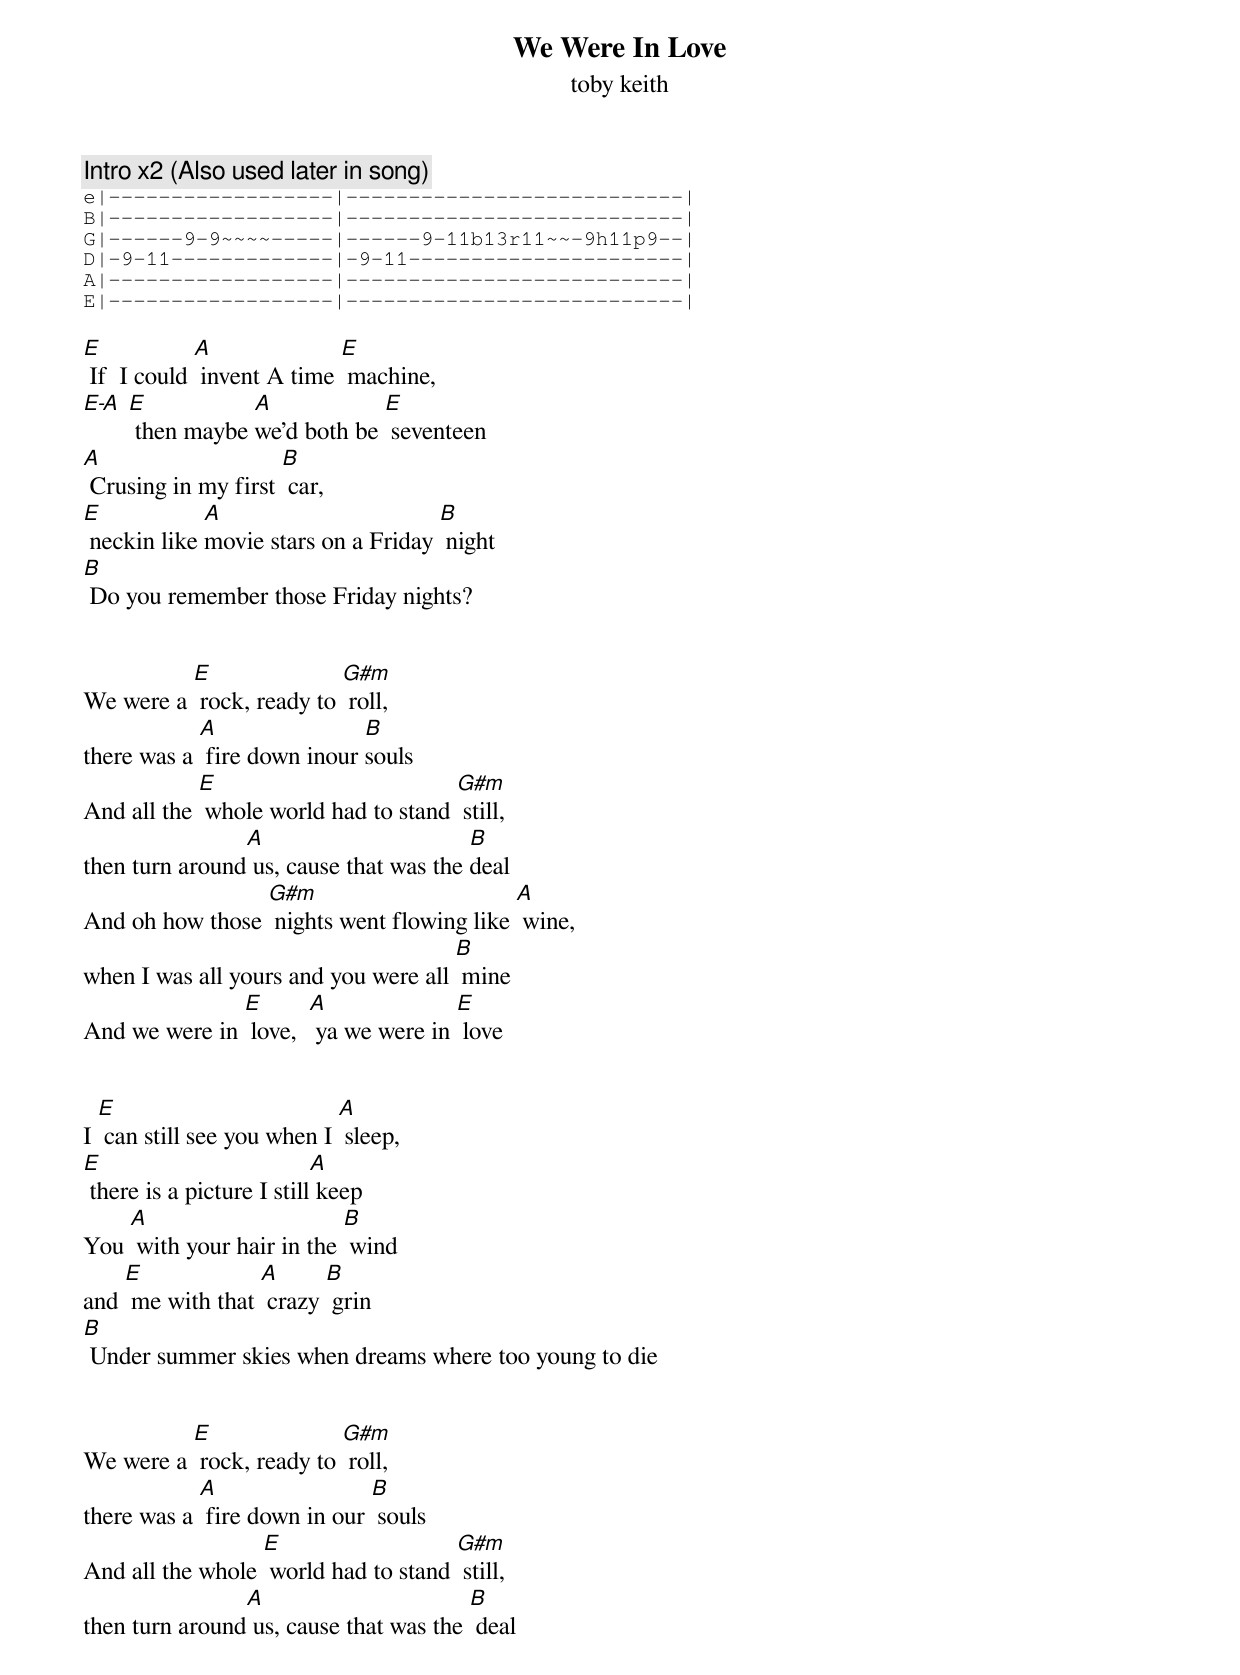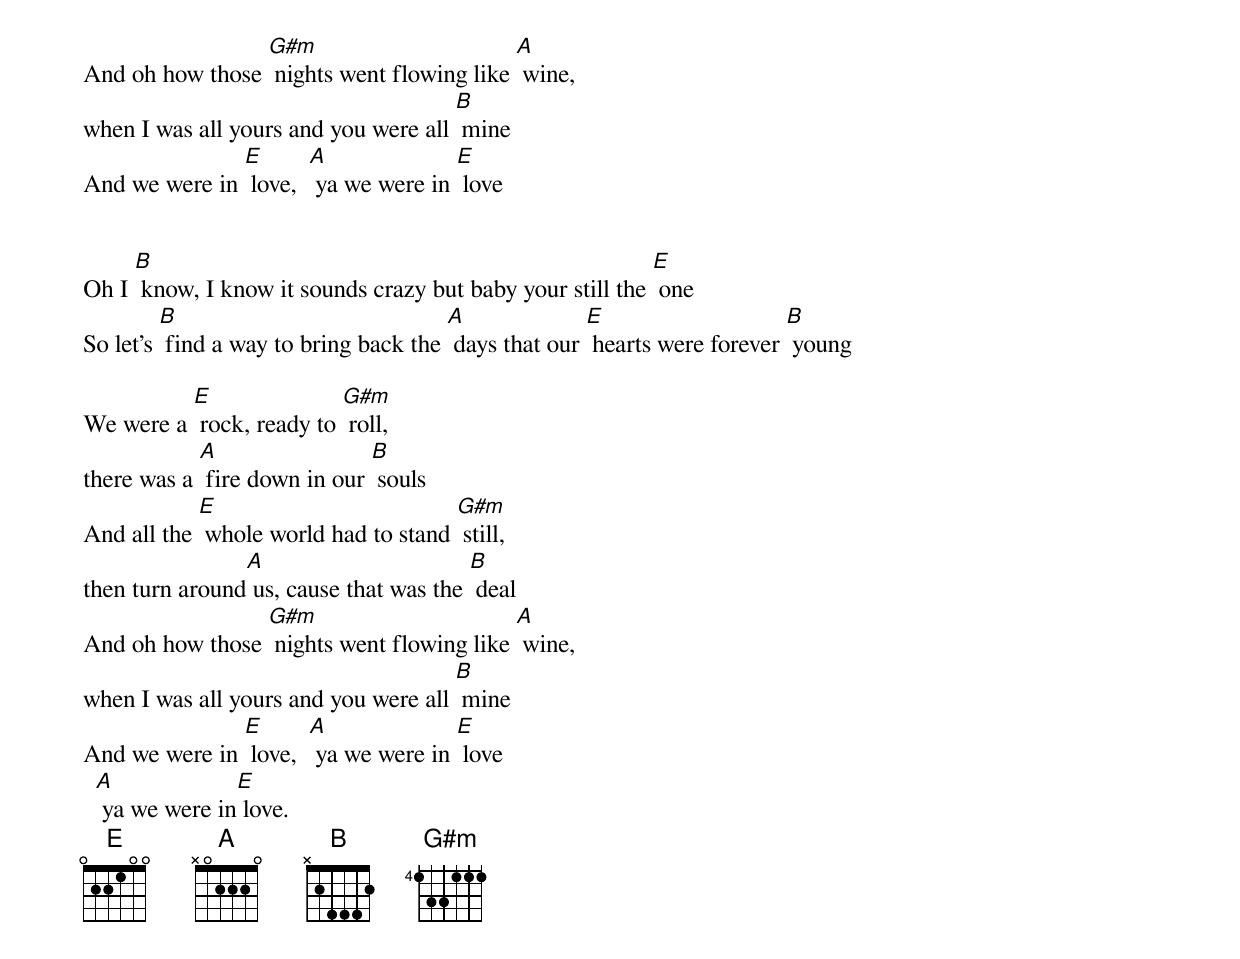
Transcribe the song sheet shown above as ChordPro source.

{title: We Were In Love}
{subtitle: toby keith}

{c:Intro x2 (Also used later in song)}
{sot}
e|------------------|---------------------------|
B|------------------|---------------------------|
G|------9-9~~~~-----|------9-11b13r11~~-9h11p9--|
D|-9-11-------------|-9-11----------------------|
A|------------------|---------------------------|
E|------------------|---------------------------|
{eot}

[E] If  I could [A] invent A time [E] machine,
[E-A] [E] then maybe [A]we'd both be [E] seventeen
[A] Crusing in my first [B] car,
[E] neckin like [A]movie stars on a Friday [B] night
[B] Do you remember those Friday nights?


We were a [E] rock, ready to [G#m] roll,
there was a [A] fire down inour [B]souls
And all the [E] whole world had to stand [G#m] still,
then turn around[A] us, cause that was the [B]deal
And oh how those [G#m] nights went flowing like [A] wine,
when I was all yours and you were all [B] mine
And we were in [E] love,  [A] ya we were in [E] love


I [E] can still see you when I [A] sleep,
[E] there is a picture I still[A] keep
You [A] with your hair in the [B] wind
and [E] me with that [A] crazy [B] grin
[B] Under summer skies when dreams where too young to die


We were a [E] rock, ready to [G#m] roll,
there was a [A] fire down in our [B] souls
And all the whole [E] world had to stand [G#m] still,
then turn around[A] us, cause that was the [B] deal
And oh how those [G#m] nights went flowing like [A] wine,
when I was all yours and you were all [B] mine
And we were in [E] love,  [A] ya we were in [E] love


Oh I [B] know, I know it sounds crazy but baby your still the [E] one
So let's [B] find a way to bring back the [A] days that our [E] hearts were forever [B] young

We were a [E] rock, ready to [G#m] roll,
there was a [A] fire down in our [B] souls
And all the [E] whole world had to stand [G#m] still,
then turn around[A] us, cause that was the [B] deal
And oh how those [G#m] nights went flowing like [A] wine,
when I was all yours and you were all [B] mine
And we were in [E] love,  [A] ya we were in [E] love
  [A] ya we were in[E] love.
